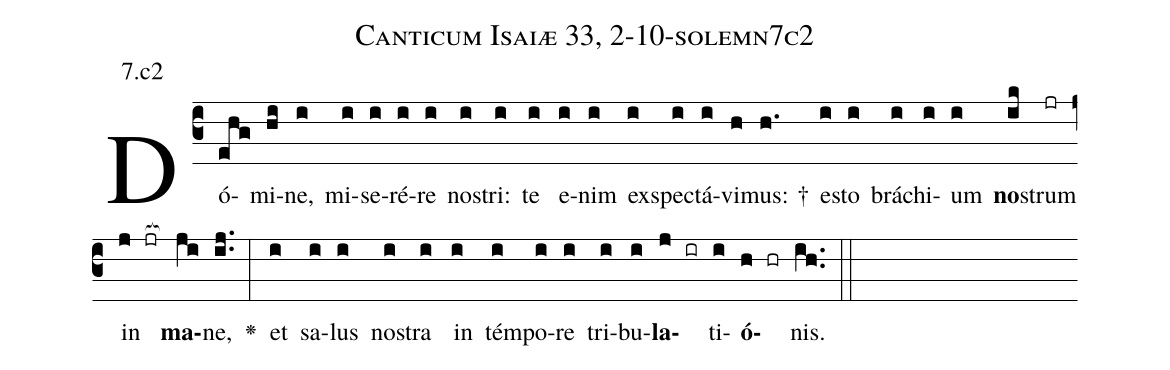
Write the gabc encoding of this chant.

name: Canticum Isaiæ 33, 2-10-solemn7c2;
annotation: 7.c2;
%%
(c3)Dó(ehg)mi(hi)ne,(i) mi(i)se(i)ré(i)re(i) no(i)stri:(i) te(i) e(i)nim(i) ex(i)spe(i)ctá(i)vi(h)mus: †(h.) e(i)sto(i) brá(i)chi(i)um(i) <b>no</b>(ik)strum(jr) in(j jr[ocb:1{]) <b>ma</b>(ji[ocb:0}])ne,(ij..) <v>\greheightstar</v>(:) et(i) sa(i)lus(i) no(i)stra(i) in(i) tém(i)po(i)re(i) tri(i)bu(i)<b>la</b>(j ir)ti(i)<b>ó</b>(h hr)nis.(ih..) (::)


%E(i) u(i) o(j) u(i) a(h) e.(ih..) (::)
